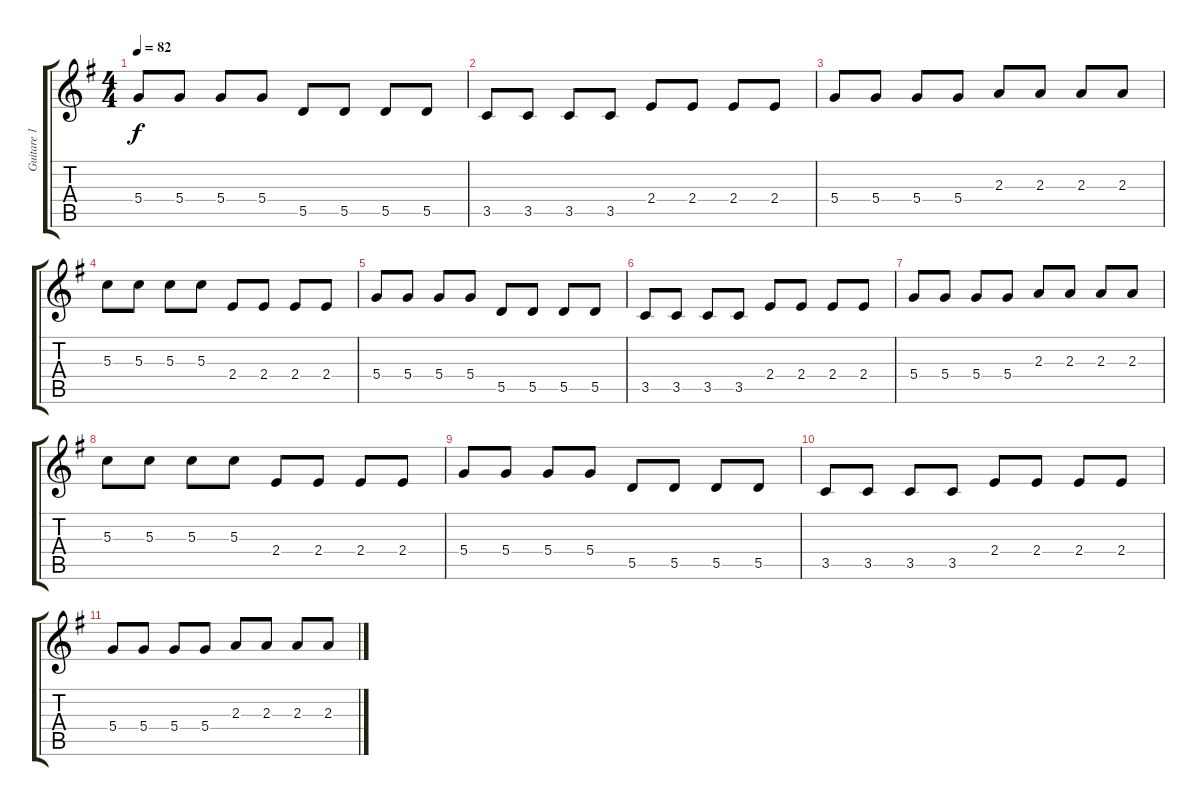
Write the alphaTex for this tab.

\track ("Guitare 1" "Guitare 1") {instrument electricguitarmuted}
\staff {score tabs}
\tuning (E4 B3 G3 D3 A2 E2) {hide}
\ts (4 4)
\tempo 82
\clef g2
\ks g
5.4.8{dy f} 5.4.8 5.4.8 5.4.8 5.5.8 5.5.8 5.5.8 5.5.8 |
3.5.8 3.5.8 3.5.8 3.5.8 2.4.8 2.4.8 2.4.8 2.4.8 |
5.4.8 5.4.8 5.4.8 5.4.8 2.3.8 2.3.8 2.3.8 2.3.8 |
5.3.8 5.3.8 5.3.8 5.3.8 2.4.8 2.4.8 2.4.8 2.4.8 |
5.4.8 5.4.8 5.4.8 5.4.8 5.5.8 5.5.8 5.5.8 5.5.8 |
3.5.8 3.5.8 3.5.8 3.5.8 2.4.8 2.4.8 2.4.8 2.4.8 |
5.4.8 5.4.8 5.4.8 5.4.8 2.3.8 2.3.8 2.3.8 2.3.8 |
5.3.8 5.3.8 5.3.8 5.3.8 2.4.8 2.4.8 2.4.8 2.4.8 |
5.4.8 5.4.8 5.4.8 5.4.8 5.5.8 5.5.8 5.5.8 5.5.8 |
3.5.8 3.5.8 3.5.8 3.5.8 2.4.8 2.4.8 2.4.8 2.4.8 |
5.4.8 5.4.8 5.4.8 5.4.8 2.3.8 2.3.8 2.3.8 2.3.8
